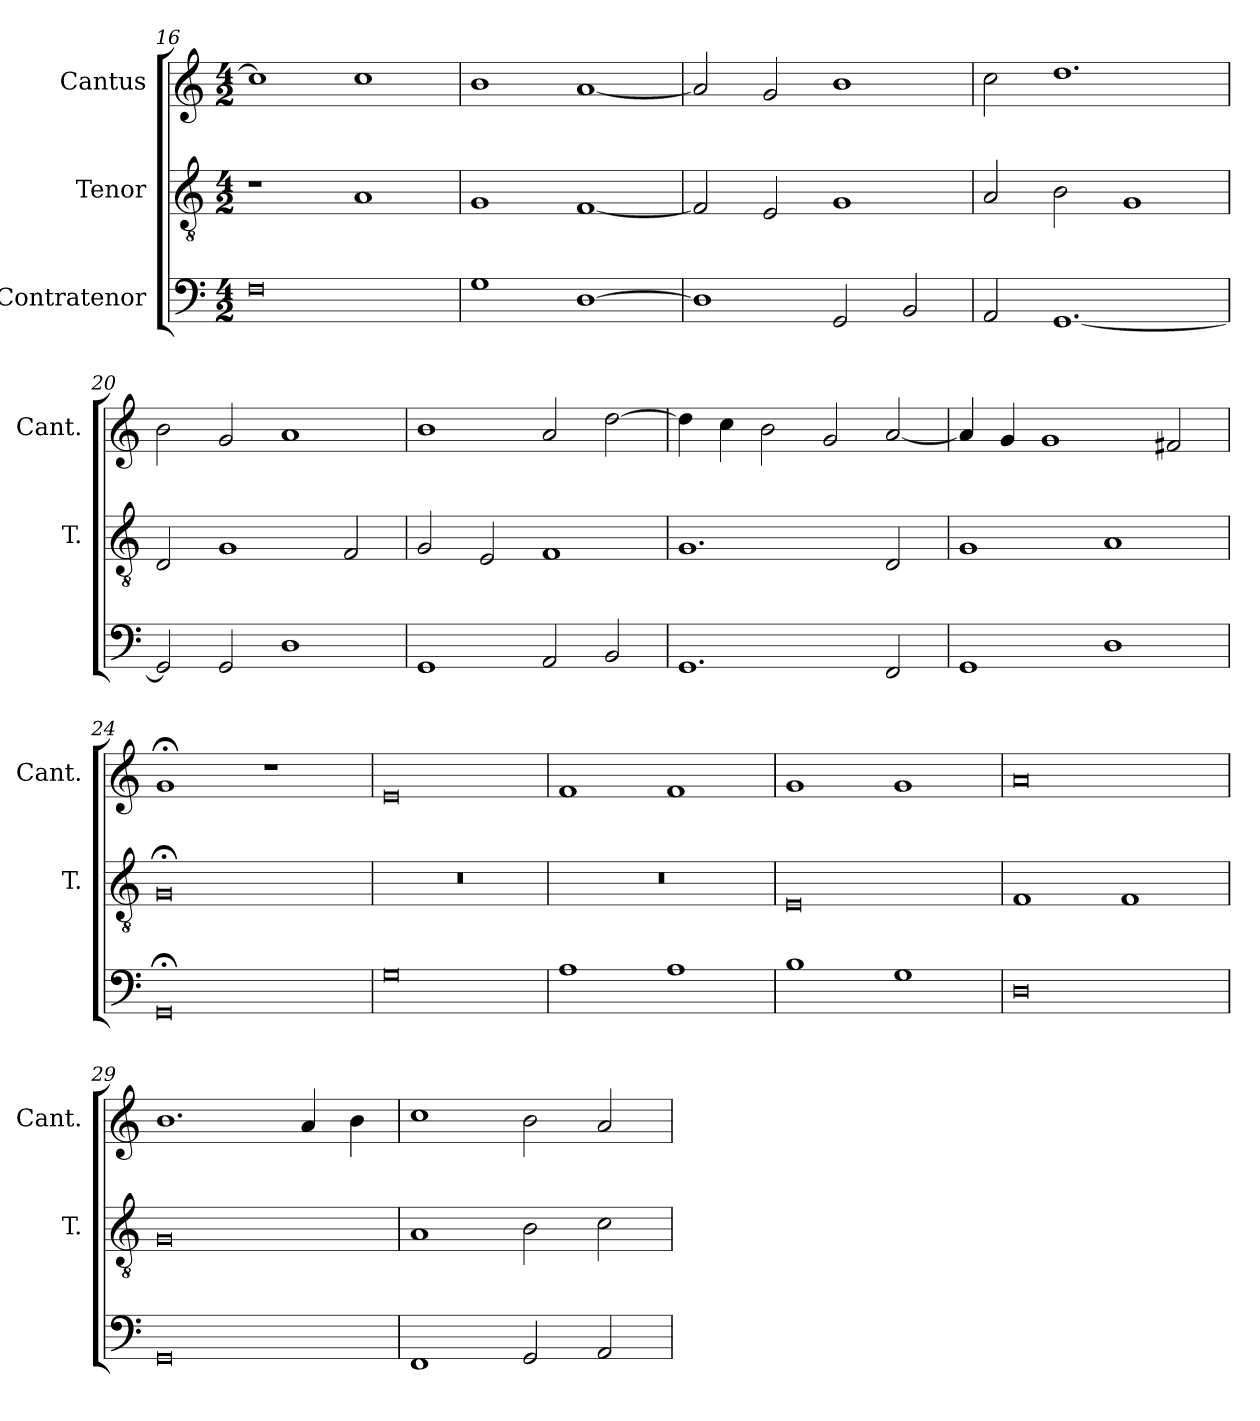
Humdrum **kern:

**kern	**kern	**kern
*part3	*part2	*part1
*staff3	*staff2	*staff1
*I"Contratenor	*I"Tenor	*I"Cantus
*	*I'T.	*I'Cant.
*clefF4	*clefGv2	*clefG2
*	*ITrd7c12	*
*k[]	*k[]	*k[]
*C:	*C:	*C:
*M4/2	*M4/2	*M4/2
=16	=16	=16
0F\	1r	1cc\]
.	1AA/	1cc\
=17	=17	=17
1G\	1GG/	1b\
[1D\	[1FF/	[1a/
=18	=18	=18
1D\]	2FF/]	2a/]
.	2EE/	2g/
2GG/	1GG/	1b\
2BB/	.	.
=19	=19	=19
2AA/	2AA/	2cc\
[1.GG/	2BB\	1.dd\
.	1GG/	.
=20	=20	=20
2GG/]	2DD/	2b\
2GG/	1GG/	2g/
1D\	.	1a/
.	2FF/	.
=21	=21	=21
1GG/	2GG/	1b\
.	2EE/	.
2AA/	1FF/	2a/
2BB/	.	[2dd\
=22	=22	=22
1.GG/	1.GG/	4dd\]
.	.	4cc\
.	.	2b\
.	.	2g/
2FF/	2DD/	[2a/
=23	=23	=23
1GG/	1GG/	4a/]
.	.	4g/
.	.	1g/
1D\	1AA/	.
.	.	2f#X/
=24	=24	=24
0GG;</	0GG;</	1g;</
.	.	1r
=25	=25	=25
0G\	0r	0e/
=26	=26	=26
1A\	0r	1f/
1A\	.	1f/
=27	=27	=27
1B\	0EE/	1g/
1G\	.	1g/
=28	=28	=28
0D\	1FF/	0a/
.	1FF/	.
=29	=29	=29
0GG/	0GG/	1.b\
.	.	4a/
.	.	4b\
=30	=30	=30
1FF/	1AA/	1cc\
2GG/	2BB\	2b\
2AA/	2C\	2a/
=	=	=
*-	*-	*-
